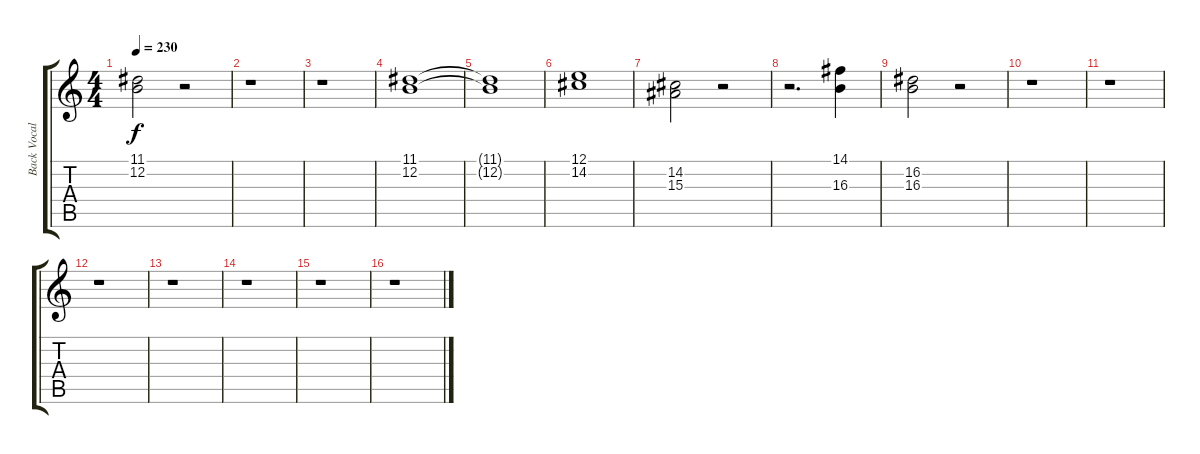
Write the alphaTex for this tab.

\track ("Back Vocals" "Back Vocal") {instrument flute}
\staff {score tabs}
\tuning (E4 B3 G3 D3 A2 E2) {hide}
\ts (4 4)
\tempo 230
\clef g2
\ks c
(11.1 12.2).2{dy f} r.2 |
r.1 |
r.1 |
(11.1 12.2).1 |
(11.1{t} 12.2{t}).1 |
(12.1 14.2).1 |
(14.2 15.3).2 r.2 |
r.2{d} (14.1 16.3).4 |
(16.2 16.3).2 r.2 |
r.1 |
r.1 |
r.1 |
r.1 |
r.1 |
r.1 |
r.1
